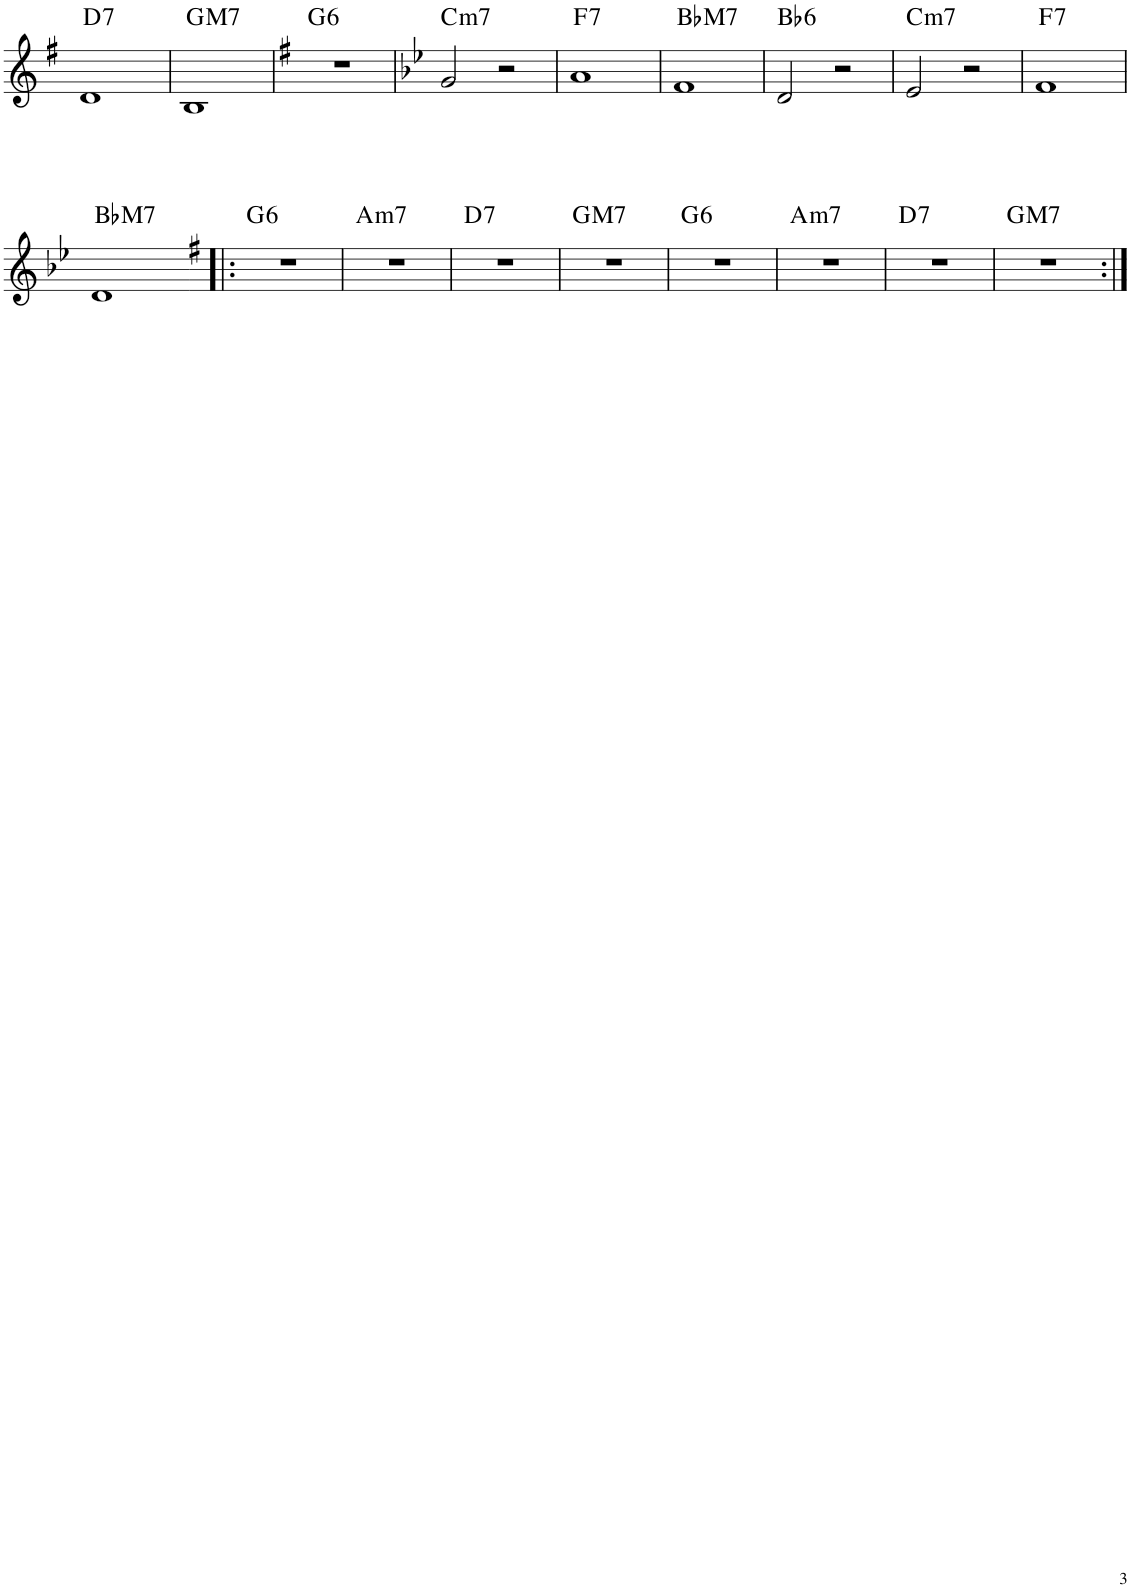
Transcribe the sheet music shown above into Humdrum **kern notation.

**kern	**harte
*part1	*part1
*staff1	*
*I"Piano	*
*I'Pno.	*
!!LO:PB:g=z
*clefG2	*
*k[f#]	*
*M4/4	*
=98	=98
!	!LO:H:kt=7
1d	D:7
=99	=99
!	!LO:H:kt=M7
1B	G:maj7
=100	=100
*k[f#]	*
!	!LO:H:kt=6
1r	G:maj6
=101	=101
*k[b-e-]	*
!	!LO:H:kt=m7
2g/	C:min7
2r	.
=102	=102
!	!LO:H:kt=7
1a	F:7
=103	=103
!	!LO:H:kt=M7
1f	Bb:maj7
=104	=104
!	!LO:H:kt=6
2d/	Bb:maj6
2r	.
=105	=105
!	!LO:H:kt=m7
2e-/	C:min7
2r	.
=106	=106
!	!LO:H:kt=7
1f	F:7
!!LO:LB:g=z
=107	=107
!	!LO:H:kt=M7
1d	Bb:maj7
=108!|:	=108!|:
*k[f#]	*
!	!LO:H:kt=6
1r	G:maj6
=109	=109
!	!LO:H:kt=m7
1r	A:min7
=110	=110
!	!LO:H:kt=7
1r	D:7
=111	=111
!	!LO:H:kt=M7
1r	G:maj7
=112	=112
!	!LO:H:kt=6
1r	G:maj6
=113	=113
!	!LO:H:kt=m7
1r	A:min7
=114	=114
!	!LO:H:kt=7
1r	D:7
=115	=115
!	!LO:H:kt=M7
1r	G:maj7
=:|!	=:|!
*-	*-
